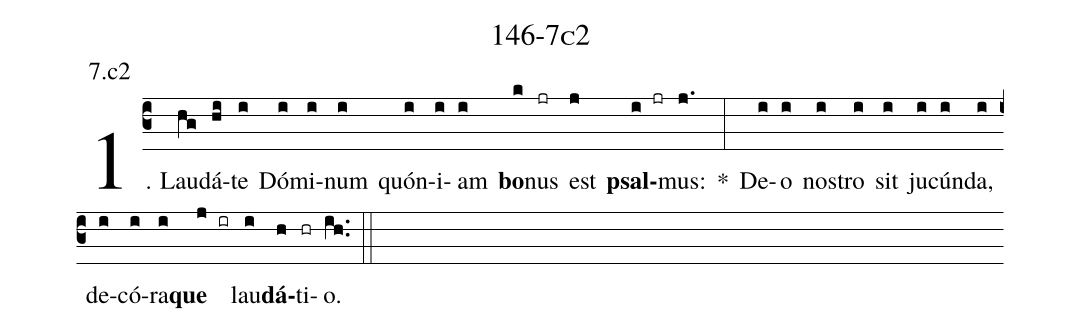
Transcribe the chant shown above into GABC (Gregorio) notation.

name: 146-7c2;
annotation: 7.c2;
%%
(c3)1. Lau(hg)dá(hi)te(i) Dó(i)mi(i)num(i) quón(i)i(i)am(i) <b>bo</b>(k)nus(jr) est(j) <b>psal</b>(i jr)mus:(j.) *(:) De(i)o(i) nos(i)tro(i) sit(i) ju(i)cún(i)da,(i) de(i)có(i)ra(i)<b>que</b>(j ir) lau(i)<b>dá</b>(h)ti(hr)o.(ih..) (::)
